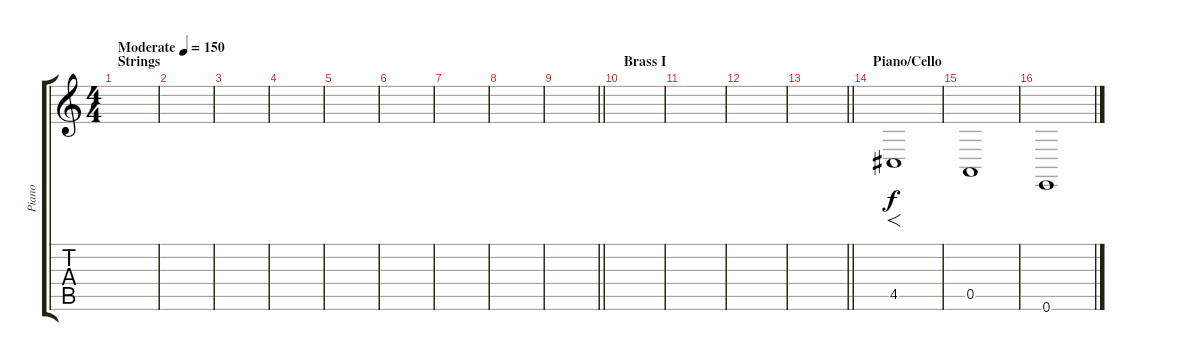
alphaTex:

\track ("Piano" "Piano") {instrument acousticgrandpiano}
\staff {score tabs}
\tuning (E4 B3 G3 D3 A2 E2) {hide}
\ts (4 4)
\section ("" "Strings")
\tempo (150 "Moderate")
\clef g2
\ks c
|
|
|
|
|
|
|
|
\barLineRight lightlight
|
\section ("" "Brass I")
|
|
|
\barLineRight lightlight
|
\section ("" "Piano/Cello")
4.5.1{f} |
0.5.1 |
0.6.1
